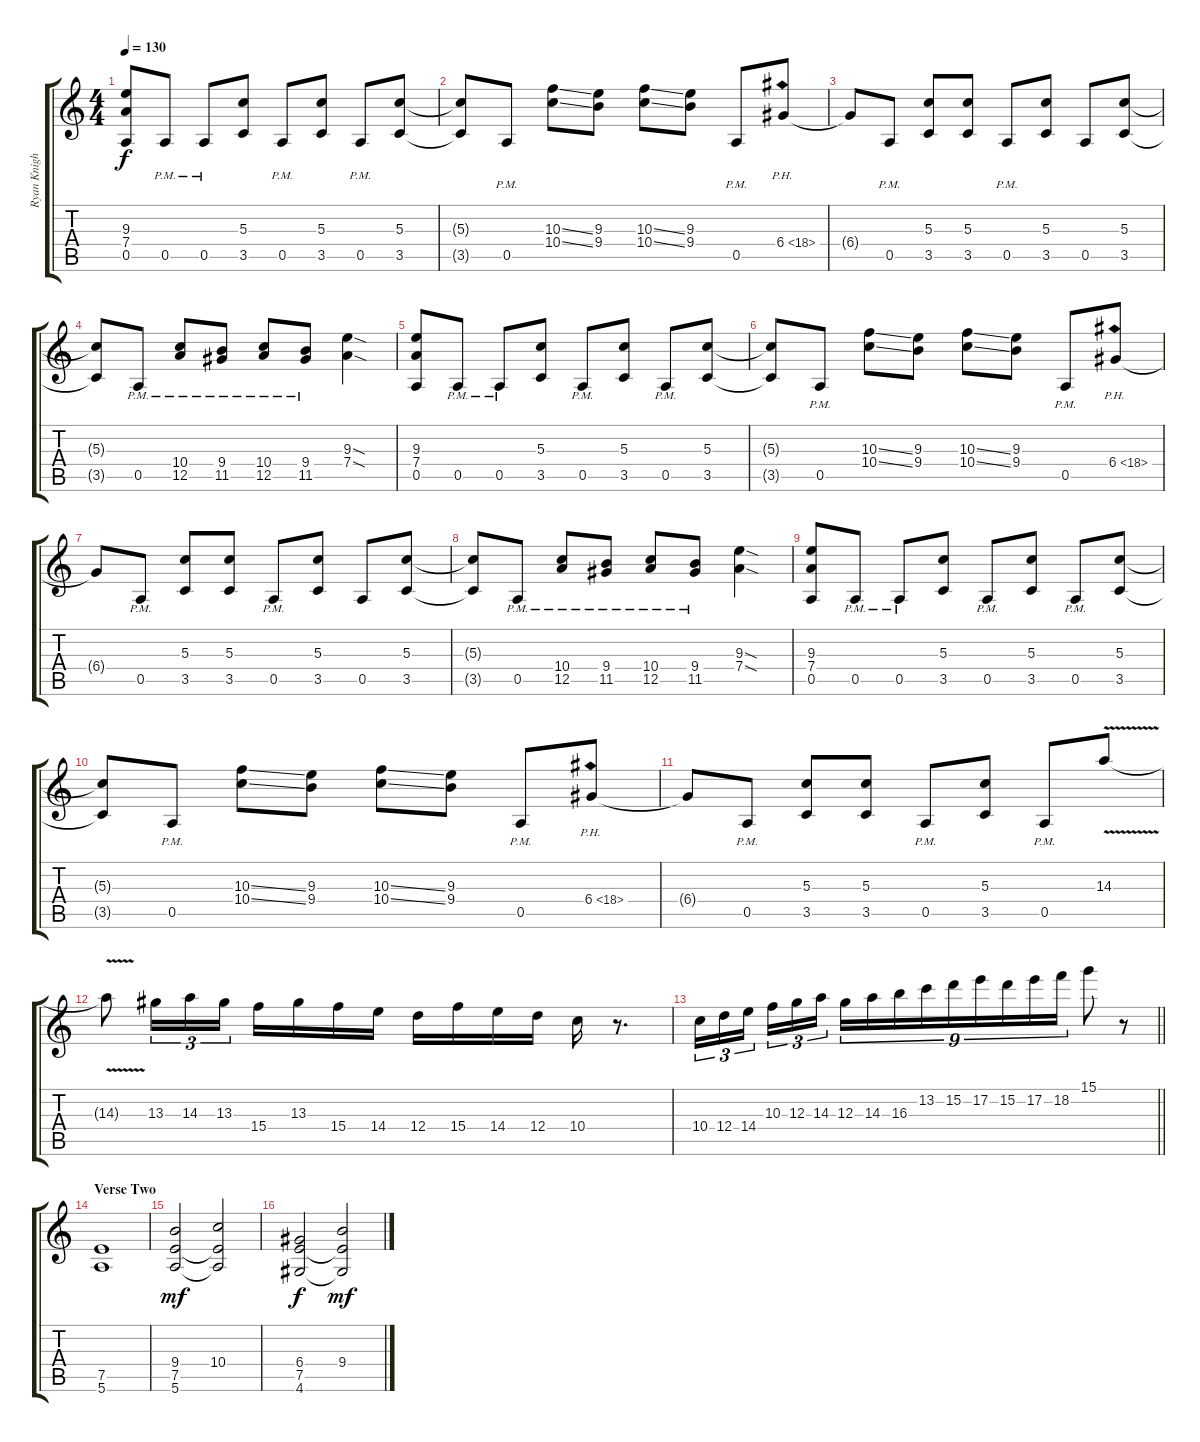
\track ("Ryan Knight Rhythm" "Ryan Knigh") {instrument distortionguitar}
\staff {score tabs}
\tuning (E4 B3 G3 D3 A2 E2) {hide}
\ts (4 4)
\tempo 130
\clef g2
\ks c
(9.3 7.4 0.5).8{dy f} 0.5{pm}.8 0.5{pm}.8 (5.3 3.5).8 0.5{pm}.8 (5.3 3.5).8 0.5{pm}.8 (5.3 3.5).8 |
(5.3{t} 3.5{t}).8 0.5{pm}.8 (10.3{ss} 10.4{ss}).8 (9.3 9.4).8 (10.3{ss} 10.4{ss}).8 (9.3 9.4).8 0.5{pm}.8 6.4{ph 12}.8 |
6.4{t}.8 0.5{pm}.8 (5.3 3.5).8 (5.3 3.5).8 0.5{pm}.8 (5.3 3.5).8 0.5.8 (5.3 3.5).8 |
(5.3{t} 3.5{t}).8 0.5{pm}.8 (10.4{pm} 12.5{pm}).8 (9.4{pm} 11.5{pm}).8 (10.4{pm} 12.5{pm}).8 (9.4{pm} 11.5{pm}).8 (9.3{sod} 7.4{sod}).4 |
(9.3 7.4 0.5).8 0.5{pm}.8 0.5{pm}.8 (5.3 3.5).8 0.5{pm}.8 (5.3 3.5).8 0.5{pm}.8 (5.3 3.5).8 |
(5.3{t} 3.5{t}).8 0.5{pm}.8 (10.3{ss} 10.4{ss}).8 (9.3 9.4).8 (10.3{ss} 10.4{ss}).8 (9.3 9.4).8 0.5{pm}.8 6.4{ph 12}.8 |
6.4{t}.8 0.5{pm}.8 (5.3 3.5).8 (5.3 3.5).8 0.5{pm}.8 (5.3 3.5).8 0.5.8 (5.3 3.5).8 |
(5.3{t} 3.5{t}).8 0.5{pm}.8 (10.4{pm} 12.5{pm}).8 (9.4{pm} 11.5{pm}).8 (10.4{pm} 12.5{pm}).8 (9.4{pm} 11.5{pm}).8 (9.3{sod} 7.4{sod}).4 |
(9.3 7.4 0.5).8 0.5{pm}.8 0.5{pm}.8 (5.3 3.5).8 0.5{pm}.8 (5.3 3.5).8 0.5{pm}.8 (5.3 3.5).8 |
(5.3{t} 3.5{t}).8 0.5{pm}.8 (10.3{ss} 10.4{ss}).8 (9.3 9.4).8 (10.3{ss} 10.4{ss}).8 (9.3 9.4).8 0.5{pm}.8 6.4{ph 12}.8 |
6.4{t}.8 0.5{pm}.8 (5.3 3.5).8 (5.3 3.5).8 0.5{pm}.8 (5.3 3.5).8 0.5{pm}.8 14.3{v}.8 |
14.3{t}.8 13.3.16{tu (3 2)} 14.3.16{tu (3 2)} 13.3.16{tu (3 2)} 15.4.16 13.3.16 15.4.16 14.4.16 12.4.16 15.4.16 14.4.16 12.4.16 10.4.16 r.8{d} |
\barLineRight lightlight
10.4.16{tu (3 2)} 12.4.16{tu (3 2)} 14.4.16{tu (3 2) beam splitsecondary} 10.3.16{tu (3 2)} 12.3.16{tu (3 2)} 14.3.16{tu (3 2)} 12.3.16{tu (9 8)} 14.3.16{tu (9 8)} 16.3.16{tu (9 8)} 13.2.16{tu (9 8)} 15.2.16{tu (9 8)} 17.2.16{tu (9 8)} 15.2.16{tu (9 8)} 17.2.16{tu (9 8)} 18.2.16{tu (9 8)} 15.1.8 r.8 |
\section ("" "Verse Two")
(7.5 5.6).1 |
(9.4 7.5 5.6).2{dy mf} (10.4 7.5{t} 5.6{t}).2 |
(6.4 7.5 4.6).2{dy f} (9.4 7.5{t} 4.6{t}).2{dy mf}
